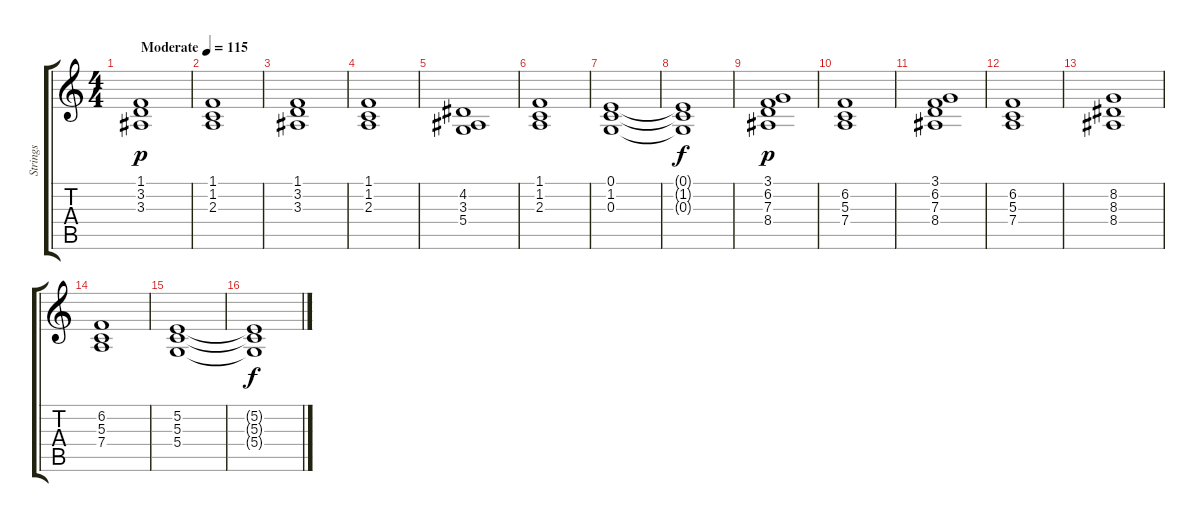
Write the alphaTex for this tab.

\track ("Strings" "Strings") {instrument synthvoice}
\staff {score tabs}
\tuning (E4 B3 G3 D3 A2 E2) {hide}
\ts (4 4)
\tempo (115 "Moderate")
\clef g2
\ks c
(1.1 3.2 3.3).1{dy p volume 11 instrument synthvoice} |
(1.1 1.2 2.3).1 |
(1.1 3.2 3.3).1 |
(1.1 1.2 2.3).1 |
(4.2 3.3 5.4).1 |
(1.1 1.2 2.3).1 |
(0.1 1.2 0.3).1 |
(0.1{t} 1.2{t} 0.3{t}).1{dy f} |
(3.1 6.2 7.3 8.4).1{dy p} |
(6.2 5.3 7.4).1 |
(3.1 6.2 7.3 8.4).1 |
(6.2 5.3 7.4).1 |
(8.2 8.3 8.4).1 |
(6.2 5.3 7.4).1 |
(5.2 5.3 5.4).1 |
(5.2{t} 5.3{t} 5.4{t}).1{dy f}
